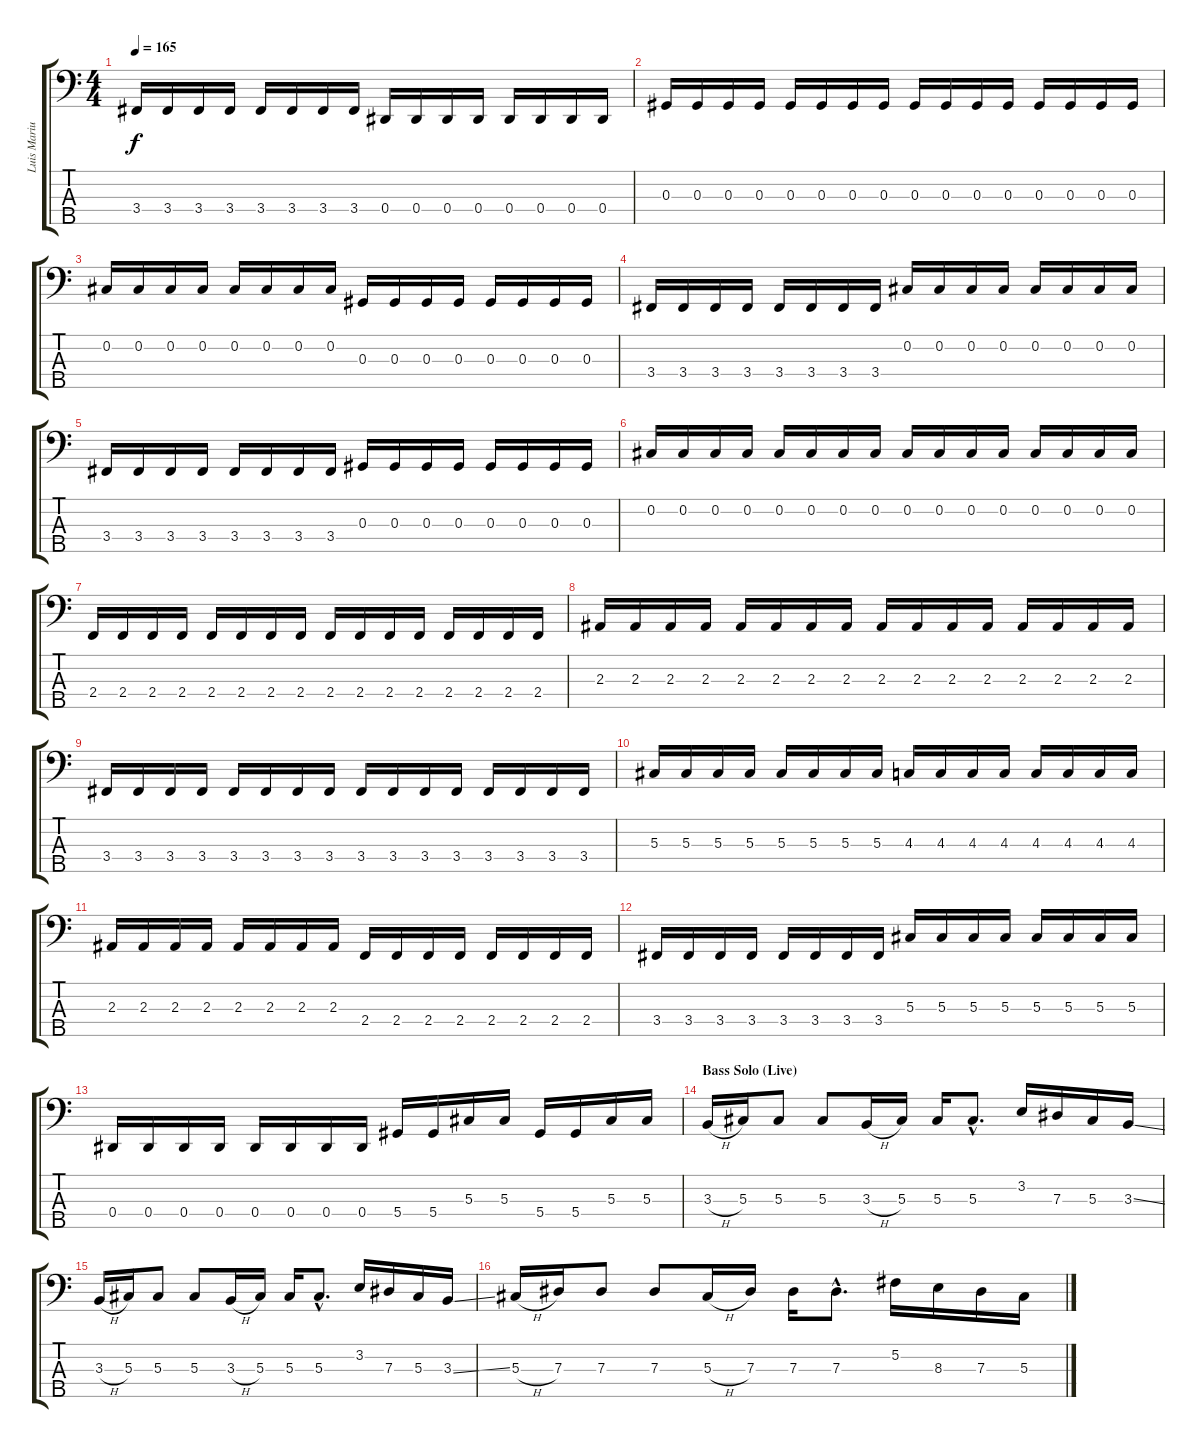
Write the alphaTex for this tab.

\track ("Luis Mariutti" "Luis Mariu") {instrument electricbassfinger}
\staff {score tabs}
\tuning (Gb2 Db2 Ab1 Eb1 Bb0) {hide}
\ts (4 4)
\tempo 165
\clef f4
\ks c
3.4.16{dy f} 3.4.16 3.4.16 3.4.16 3.4.16 3.4.16 3.4.16 3.4.16 0.4.16 0.4.16 0.4.16 0.4.16 0.4.16 0.4.16 0.4.16 0.4.16 |
0.3.16 0.3.16 0.3.16 0.3.16 0.3.16 0.3.16 0.3.16 0.3.16 0.3.16 0.3.16 0.3.16 0.3.16 0.3.16 0.3.16 0.3.16 0.3.16 |
0.2.16 0.2.16 0.2.16 0.2.16 0.2.16 0.2.16 0.2.16 0.2.16 0.3.16 0.3.16 0.3.16 0.3.16 0.3.16 0.3.16 0.3.16 0.3.16 |
3.4.16 3.4.16 3.4.16 3.4.16 3.4.16 3.4.16 3.4.16 3.4.16 0.2.16 0.2.16 0.2.16 0.2.16 0.2.16 0.2.16 0.2.16 0.2.16 |
3.4.16 3.4.16 3.4.16 3.4.16 3.4.16 3.4.16 3.4.16 3.4.16 0.3.16 0.3.16 0.3.16 0.3.16 0.3.16 0.3.16 0.3.16 0.3.16 |
0.2.16 0.2.16 0.2.16 0.2.16 0.2.16 0.2.16 0.2.16 0.2.16 0.2.16 0.2.16 0.2.16 0.2.16 0.2.16 0.2.16 0.2.16 0.2.16 |
2.4.16 2.4.16 2.4.16 2.4.16 2.4.16 2.4.16 2.4.16 2.4.16 2.4.16 2.4.16 2.4.16 2.4.16 2.4.16 2.4.16 2.4.16 2.4.16 |
2.3.16 2.3.16 2.3.16 2.3.16 2.3.16 2.3.16 2.3.16 2.3.16 2.3.16 2.3.16 2.3.16 2.3.16 2.3.16 2.3.16 2.3.16 2.3.16 |
3.4.16 3.4.16 3.4.16 3.4.16 3.4.16 3.4.16 3.4.16 3.4.16 3.4.16 3.4.16 3.4.16 3.4.16 3.4.16 3.4.16 3.4.16 3.4.16 |
5.3.16 5.3.16 5.3.16 5.3.16 5.3.16 5.3.16 5.3.16 5.3.16 4.3.16 4.3.16 4.3.16 4.3.16 4.3.16 4.3.16 4.3.16 4.3.16 |
2.3.16 2.3.16 2.3.16 2.3.16 2.3.16 2.3.16 2.3.16 2.3.16 2.4.16 2.4.16 2.4.16 2.4.16 2.4.16 2.4.16 2.4.16 2.4.16 |
3.4.16 3.4.16 3.4.16 3.4.16 3.4.16 3.4.16 3.4.16 3.4.16 5.3.16 5.3.16 5.3.16 5.3.16 5.3.16 5.3.16 5.3.16 5.3.16 |
0.4.16 0.4.16 0.4.16 0.4.16 0.4.16 0.4.16 0.4.16 0.4.16 5.4.16 5.4.16 5.3.16 5.3.16 5.4.16 5.4.16 5.3.16 5.3.16 |
\section ("" "Bass Solo (Live)")
3.3{h}.16{instrument slapbass2} 5.3.16 5.3.8 5.3.8 3.3{h}.16 5.3.16 5.3.16 5.3{hac}.8{d} 3.2.16 7.3.16 5.3.16 3.3{ss}.16 |
3.3{h}.16 5.3.16 5.3.8 5.3.8 3.3{h}.16 5.3.16 5.3.16 5.3{hac}.8{d} 3.2.16 7.3.16 5.3.16 3.3{ss}.16 |
5.3{h}.16 7.3.16 7.3.8 7.3.8 5.3{h}.16 7.3.16 7.3.16 7.3{hac}.8{d} 5.2.16 8.3.16 7.3.16 5.3{ss}.16
